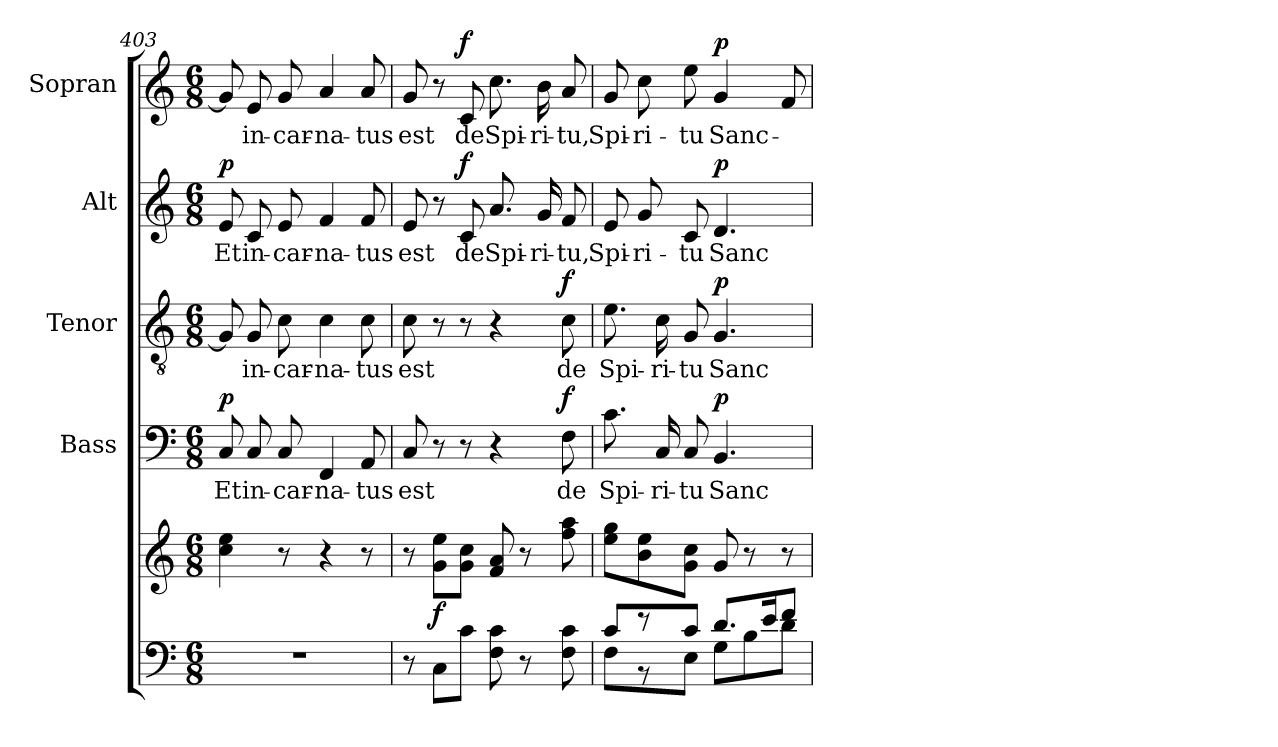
**kern	**kern	**dynam	**kern	**text	**dynam	**kern	**text	**dynam	**kern	**text	**dynam	**kern	**text	**dynam
*part5	*part5	*part5	*part4	*part4	*part4	*part3	*part3	*part3	*part2	*part2	*part2	*part1	*part1	*part1
*staff6	*staff5	*staff5/6	*staff4	*staff4	*staff4	*staff3	*staff3	*staff3	*staff2	*staff2	*staff2	*staff1	*staff1	*staff1
*	*	*	*I"Bass	*	*	*I"Tenor	*	*	*I"Alt	*	*	*I"Sopran	*	*
*	*	*	*I'B.	*	*	*I'T.	*	*	*I'A.	*	*	*I'S.	*	*
*clefF4	*clefG2	*	*clefF4	*	*	*clefGv2	*	*	*clefG2	*	*	*clefG2	*	*
*k[]	*k[]	*	*k[]	*	*	*k[]	*	*	*k[]	*	*	*k[]	*	*
*C:	*C:	*	*C:	*	*	*C:	*	*	*C:	*	*	*C:	*	*
*M6/8	*M6/8	*	*M6/8	*	*	*M6/8	*	*	*M6/8	*	*	*M6/8	*	*
=403	=403	=403	=403	=403	=403	=403	=403	=403	=403	=403	=403	=403	=403	=403
!	!	!	!	!LO:LY:b	!LO:DY:a	!	!	!	!	!LO:LY:b	!LO:DY:a	!	!	!
2.r	4cc\ 4ee\	.	8C/	Et	p	8G/]	.	.	8e/	Et	p	8g/]	.	.
!	!	!	!	!LO:LY:b	!	!	!LO:LY:b	!	!	!LO:LY:b	!	!	!LO:LY:b	!
.	.	.	8C/	in-	.	8G/	in-	.	8c/	in-	.	8e/	in-	.
!	!	!	!	!LO:LY:b	!	!	!LO:LY:b	!	!	!LO:LY:b	!	!	!LO:LY:b	!
.	8r	.	8C/	-car-	.	8c\	-car-	.	8e/	-car-	.	8g/	-car-	.
!	!	!	!	!LO:LY:b	!	!	!LO:LY:b	!	!	!LO:LY:b	!	!	!LO:LY:b	!
.	4r	.	4FF/	-na-	.	4c\	-na-	.	4f/	-na-	.	4a/	-na-	.
!	!	!	!	!LO:LY:b	!	!	!LO:LY:b	!	!	!LO:LY:b	!	!	!LO:LY:b	!
.	8r	.	8AA/	-tus	.	8c\	-tus	.	8f/	-tus	.	8a/	-tus	.
=404	=404	=404	=404	=404	=404	=404	=404	=404	=404	=404	=404	=404	=404	=404
!	!	!	!	!LO:LY:b	!	!	!LO:LY:b	!	!	!LO:LY:b	!	!	!LO:LY:b	!
8r	8r	.	8C/	est	.	8c\	est	.	8e/	est	.	8g/	est	.
!	!	!LO:DY:b	!	!	!	!	!	!	!	!	!	!	!	!
8C\L	8g\ 8ee\L	f	8r	.	.	8r	.	.	8r	.	.	8r	.	.
!	!	!	!	!	!	!	!	!	!	!LO:LY:b	!LO:DY:a	!	!LO:LY:b	!LO:DY:a
8c\J	8g\ 8cc\J	.	8r	.	.	8r	.	.	8c/	de	f	8c/	de	f
!	!	!	!	!	!	!	!	!	!	!LO:LY:b	!	!	!LO:LY:b	!
8F\ 8c\	8f/ 8a/	.	4r	.	.	4r	.	.	8.a/	Spi-	.	8.cc\	Spi-	.
8r	8r	.	.	.	.	.	.	.	.	.	.	.	.	.
!	!	!	!	!	!	!	!	!	!	!LO:LY:b	!	!	!LO:LY:b	!
.	.	.	.	.	.	.	.	.	16g/	-ri-	.	16b\	-ri-	.
!	!	!	!	!LO:LY:b	!LO:DY:a	!	!LO:LY:b	!LO:DY:a	!	!LO:LY:b	!	!	!LO:LY:b	!
8F\ 8c\	8ff\ 8aa\	.	8F\	de	f	8c\	de	f	8f/	-tu,	.	8a/	-tu,	.
=405	=405	=405	=405	=405	=405	=405	=405	=405	=405	=405	=405	=405	=405	=405
*^	*	*	*	*	*	*	*	*	*	*	*	*	*	*
!	!	!	!	!	!LO:LY:b	!	!	!LO:LY:b	!	!	!LO:LY:b	!	!	!LO:LY:b	!
8c/L	8F\L	8ee\ 8gg\L	.	8.c\	Spi-	.	8.e\	Spi-	.	8e/	Spi-	.	8g/	Spi-	.
!	!	!	!	!	!	!	!	!	!	!	!LO:LY:b	!	!	!LO:LY:b	!
8r	8r	8b\ 8ee\	.	.	.	.	.	.	.	8g/	-ri-	.	8cc\	-ri-	.
!	!	!	!	!	!LO:LY:b	!	!	!LO:LY:b	!	!	!	!	!	!	!
.	.	.	.	16C/	-ri-	.	16c\	-ri-	.	.	.	.	.	.	.
!	!	!	!	!	!LO:LY:b	!	!	!LO:LY:b	!	!	!LO:LY:b	!	!	!LO:LY:b	!
8c/J	8E\J	8g\ 8cc\J	.	8C/	-tu	.	8G/	-tu	.	8c/	-tu	.	8ee\	-tu	.
!	!	!	!	!	!LO:LY:b	!LO:DY:a	!	!LO:LY:b	!LO:DY:a	!	!LO:LY:b	!LO:DY:a	!	!LO:LY:b	!LO:DY:a
8.d/L	8G\L	8g/	.	4.BB/	Sanc-	p	4.G/	Sanc-	p	4.d/	Sanc-	p	4g/	Sanc-	p
.	8B\	8r	.	.	.	.	.	.	.	.	.	.	.	.	.
16e/k	.	.	.	.	.	.	.	.	.	.	.	.	.	.	.
8f/J	8d\J	8r	.	.	.	.	.	.	.	.	.	.	8f/	.	.
*v	*v	*	*	*	*	*	*	*	*	*	*	*	*	*	*
=	=	=	=	=	=	=	=	=	=	=	=	=	=	=
*-	*-	*-	*-	*-	*-	*-	*-	*-	*-	*-	*-	*-	*-	*-
